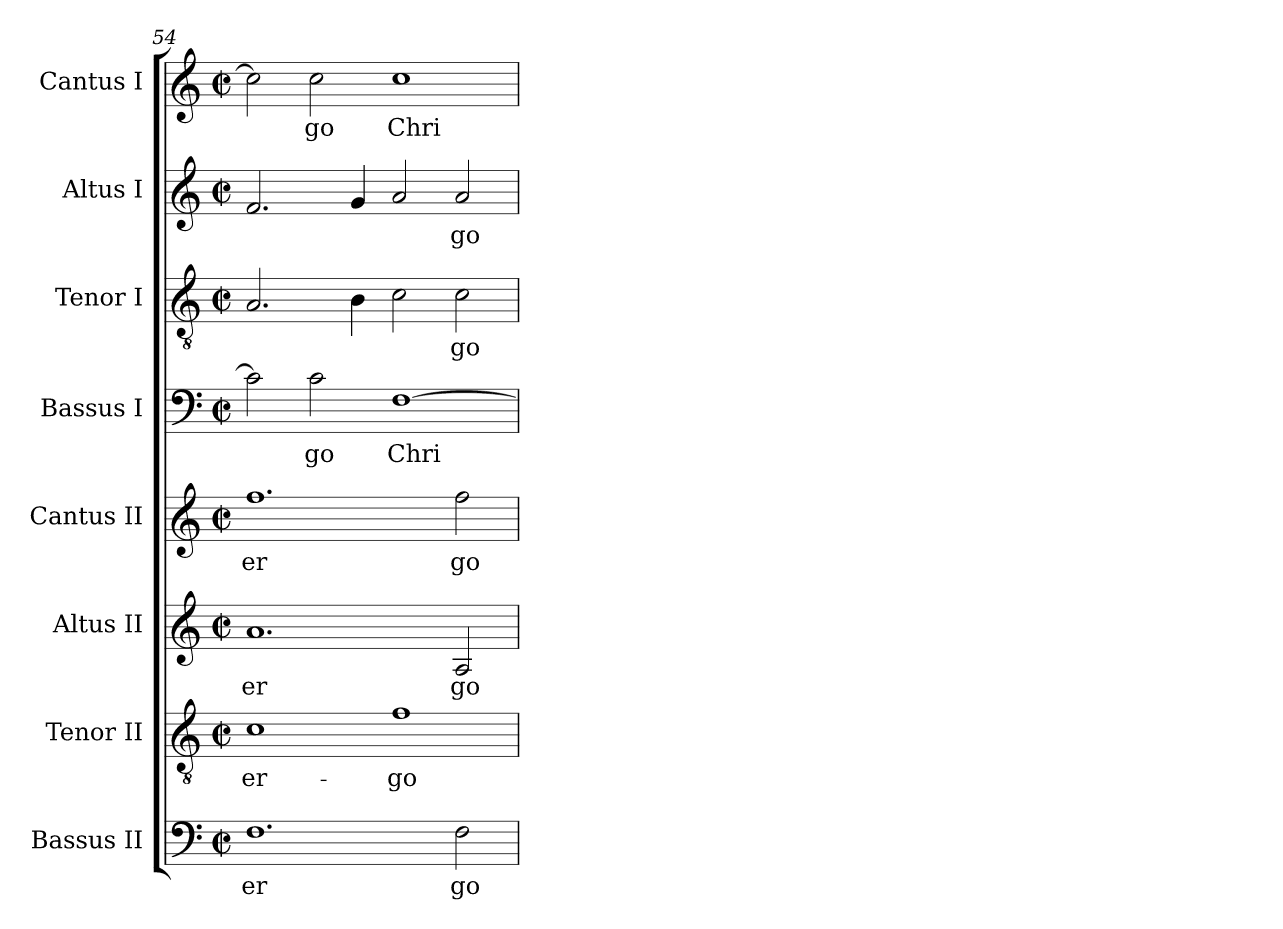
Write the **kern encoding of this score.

**kern	**text	**kern	**text	**kern	**text	**kern	**text	**kern	**text	**kern	**text	**kern	**text	**kern	**text
*part8	*part8	*part7	*part7	*part6	*part6	*part5	*part5	*part4	*part4	*part3	*part3	*part2	*part2	*part1	*part1
*staff8	*staff8	*staff7	*staff7	*staff6	*staff6	*staff5	*staff5	*staff4	*staff4	*staff3	*staff3	*staff2	*staff2	*staff1	*staff1
*I"Bassus II	*	*I"Tenor II	*	*I"Altus II	*	*I"Cantus II	*	*I"Bassus I	*	*I"Tenor I	*	*I"Altus I	*	*I"Cantus I	*
*clefF4	*	*clefGv2	*	*clefG2	*	*clefG2	*	*clefF4	*	*clefGv2	*	*clefG2	*	*clefG2	*
*M2/2	*	*M2/2	*	*M2/2	*	*M2/2	*	*M2/2	*	*M2/2	*	*M2/2	*	*M2/2	*
*met(c|)	*	*met(c|)	*	*met(c|)	*	*met(c|)	*	*met(c|)	*	*met(c|)	*	*met(c|)	*	*met(c|)	*
=54	=54	=54	=54	=54	=54	=54	=54	=54	=54	=54	=54	=54	=54	=54	=54
!	!LO:LY:b:cj	!	!LO:LY:b:cj	!	!LO:LY:b:cj	!	!LO:LY:b:cj	!	!	!	!	!	!	!	!
1.F	er	1c	er-	1.a	er	1.ff	er	2c\]	.	2.A/	.	2.f/	.	2cc\]	.
!	!	!	!	!	!	!	!	!	!LO:LY:b:cj	!	!	!	!	!	!LO:LY:b:cj
.	.	.	.	.	.	.	.	2c\	go	.	.	.	.	2cc\	-go
.	.	.	.	.	.	.	.	.	.	4B\	.	4g/	.	.	.
!	!	!	!LO:LY:b:cj	!	!	!	!	!	!LO:LY:b	!	!	!	!	!	!LO:LY:b:cj
.	.	1f	-go	.	.	.	.	[>1F	Chri	2c\	.	2a/	.	1cc	Chri-
!	!LO:LY:b:cj	!	!	!	!LO:LY:b:cj	!	!LO:LY:b:cj	!	!	!	!LO:LY:b:cj	!	!LO:LY:b:cj	!	!
2F\	go	.	.	2A/	go	2ff\	go	.	.	2c\	go	2a/	go	.	.
=	=	=	=	=	=	=	=	=	=	=	=	=	=	=	=
*-	*-	*-	*-	*-	*-	*-	*-	*-	*-	*-	*-	*-	*-	*-	*-
